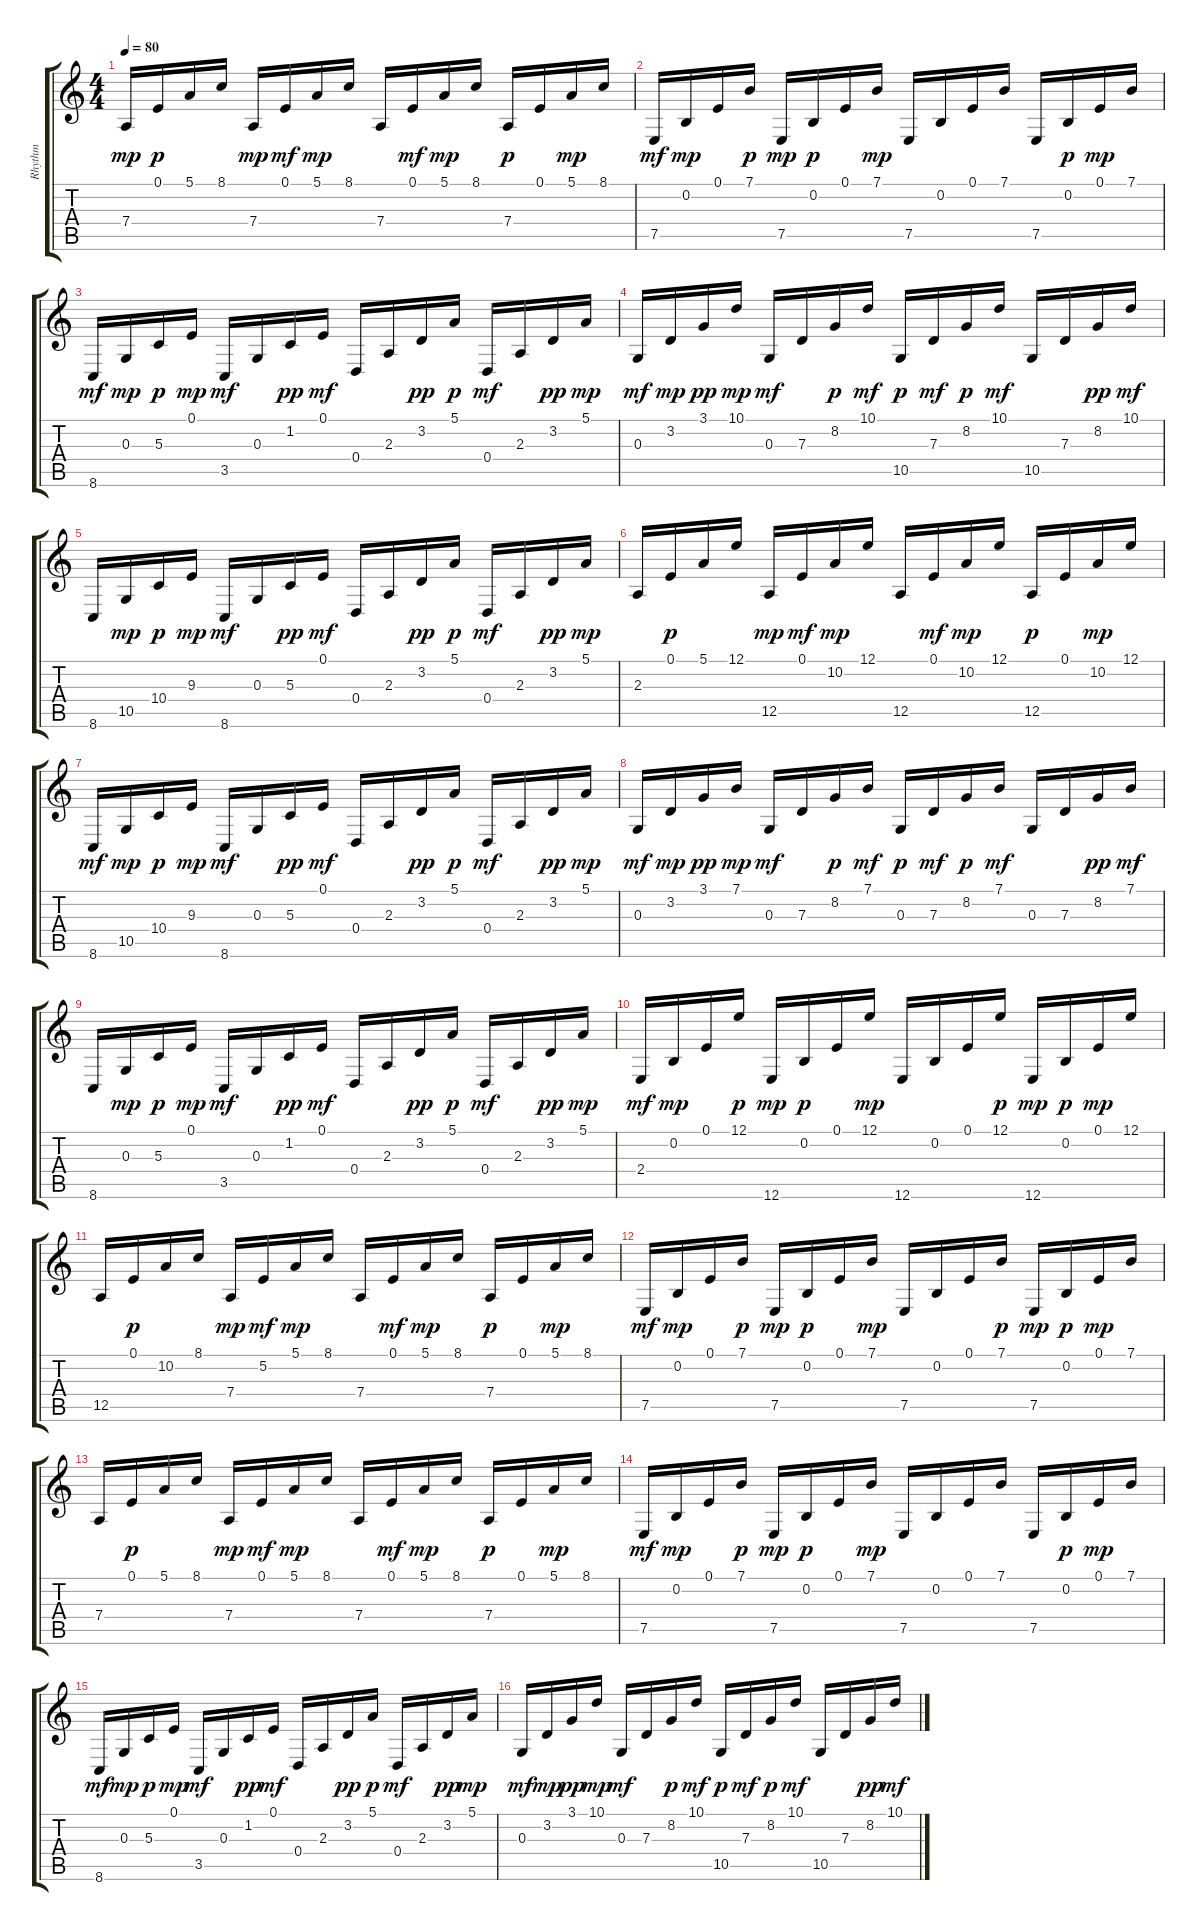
\track ("Rhythm" "Rhythm") {instrument fx7echoes}
\staff {score tabs}
\tuning (E4 B3 G3 D3 A2 E2) {hide}
\ts (4 4)
\tempo 80
\clef g2
\ks c
7.4.16{dy mp} 0.1.16{dy p} 5.1.16 8.1.16 7.4.16{dy mp} 0.1.16{dy mf} 5.1.16{dy mp} 8.1.16 7.4.16 0.1.16{dy mf} 5.1.16{dy mp} 8.1.16 7.4.16{dy p} 0.1.16 5.1.16{dy mp} 8.1.16 |
7.5.16{dy mf} 0.2.16{dy mp} 0.1.16 7.1.16{dy p} 7.5.16{dy mp} 0.2.16{dy p} 0.1.16 7.1.16{dy mp} 7.5.16 0.2.16 0.1.16 7.1.16 7.5.16 0.2.16{dy p} 0.1.16{dy mp} 7.1.16 |
8.6.16{dy mf} 0.3.16{dy mp} 5.3.16{dy p} 0.1.16{dy mp} 3.5.16{dy mf} 0.3.16 1.2.16{dy pp} 0.1.16{dy mf} 0.4.16 2.3.16 3.2.16{dy pp} 5.1.16{dy p} 0.4.16{dy mf} 2.3.16 3.2.16{dy pp} 5.1.16{dy mp} |
0.3.16{dy mf} 3.2.16{dy mp} 3.1.16{dy pp} 10.1.16{dy mp} 0.3.16{dy mf} 7.3.16 8.2.16{dy p} 10.1.16{dy mf} 10.5.16{dy p} 7.3.16{dy mf} 8.2.16{dy p} 10.1.16{dy mf} 10.5.16 7.3.16 8.2.16{dy pp} 10.1.16{dy mf} |
8.6.16 10.5.16{dy mp} 10.4.16{dy p} 9.3.16{dy mp} 8.6.16{dy mf} 0.3.16 5.3.16{dy pp} 0.1.16{dy mf} 0.4.16 2.3.16 3.2.16{dy pp} 5.1.16{dy p} 0.4.16{dy mf} 2.3.16 3.2.16{dy pp} 5.1.16{dy mp} |
2.3.16 0.1.16{dy p} 5.1.16 12.1.16 12.5.16{dy mp} 0.1.16{dy mf} 10.2.16{dy mp} 12.1.16 12.5.16 0.1.16{dy mf} 10.2.16{dy mp} 12.1.16 12.5.16{dy p} 0.1.16 10.2.16{dy mp} 12.1.16 |
8.6.16{dy mf} 10.5.16{dy mp} 10.4.16{dy p} 9.3.16{dy mp} 8.6.16{dy mf} 0.3.16 5.3.16{dy pp} 0.1.16{dy mf} 0.4.16 2.3.16 3.2.16{dy pp} 5.1.16{dy p} 0.4.16{dy mf} 2.3.16 3.2.16{dy pp} 5.1.16{dy mp} |
0.3.16{dy mf} 3.2.16{dy mp} 3.1.16{dy pp} 7.1.16{dy mp} 0.3.16{dy mf} 7.3.16 8.2.16{dy p} 7.1.16{dy mf} 0.3.16{dy p} 7.3.16{dy mf} 8.2.16{dy p} 7.1.16{dy mf} 0.3.16 7.3.16 8.2.16{dy pp} 7.1.16{dy mf} |
8.6.16 0.3.16{dy mp} 5.3.16{dy p} 0.1.16{dy mp} 3.5.16{dy mf} 0.3.16 1.2.16{dy pp} 0.1.16{dy mf} 0.4.16 2.3.16 3.2.16{dy pp} 5.1.16{dy p} 0.4.16{dy mf} 2.3.16 3.2.16{dy pp} 5.1.16{dy mp} |
2.4.16{dy mf} 0.2.16{dy mp} 0.1.16 12.1.16{dy p} 12.6.16{dy mp} 0.2.16{dy p} 0.1.16 12.1.16{dy mp} 12.6.16 0.2.16 0.1.16 12.1.16{dy p} 12.6.16{dy mp} 0.2.16{dy p} 0.1.16{dy mp} 12.1.16 |
12.5.16 0.1.16{dy p} 10.2.16 8.1.16 7.4.16{dy mp} 5.2.16{dy mf} 5.1.16{dy mp} 8.1.16 7.4.16 0.1.16{dy mf} 5.1.16{dy mp} 8.1.16 7.4.16{dy p} 0.1.16 5.1.16{dy mp} 8.1.16 |
7.5.16{dy mf} 0.2.16{dy mp} 0.1.16 7.1.16{dy p} 7.5.16{dy mp} 0.2.16{dy p} 0.1.16 7.1.16{dy mp} 7.5.16 0.2.16 0.1.16 7.1.16{dy p} 7.5.16{dy mp} 0.2.16{dy p} 0.1.16{dy mp} 7.1.16 |
7.4.16 0.1.16{dy p} 5.1.16 8.1.16 7.4.16{dy mp} 0.1.16{dy mf} 5.1.16{dy mp} 8.1.16 7.4.16 0.1.16{dy mf} 5.1.16{dy mp} 8.1.16 7.4.16{dy p} 0.1.16 5.1.16{dy mp} 8.1.16 |
7.5.16{dy mf} 0.2.16{dy mp} 0.1.16 7.1.16{dy p} 7.5.16{dy mp} 0.2.16{dy p} 0.1.16 7.1.16{dy mp} 7.5.16 0.2.16 0.1.16 7.1.16 7.5.16 0.2.16{dy p} 0.1.16{dy mp} 7.1.16 |
8.6.16{dy mf} 0.3.16{dy mp} 5.3.16{dy p} 0.1.16{dy mp} 3.5.16{dy mf} 0.3.16 1.2.16{dy pp} 0.1.16{dy mf} 0.4.16 2.3.16 3.2.16{dy pp} 5.1.16{dy p} 0.4.16{dy mf} 2.3.16 3.2.16{dy pp} 5.1.16{dy mp} |
0.3.16{dy mf} 3.2.16{dy mp} 3.1.16{dy pp} 10.1.16{dy mp} 0.3.16{dy mf} 7.3.16 8.2.16{dy p} 10.1.16{dy mf} 10.5.16{dy p} 7.3.16{dy mf} 8.2.16{dy p} 10.1.16{dy mf} 10.5.16 7.3.16 8.2.16{dy pp} 10.1.16{dy mf}
